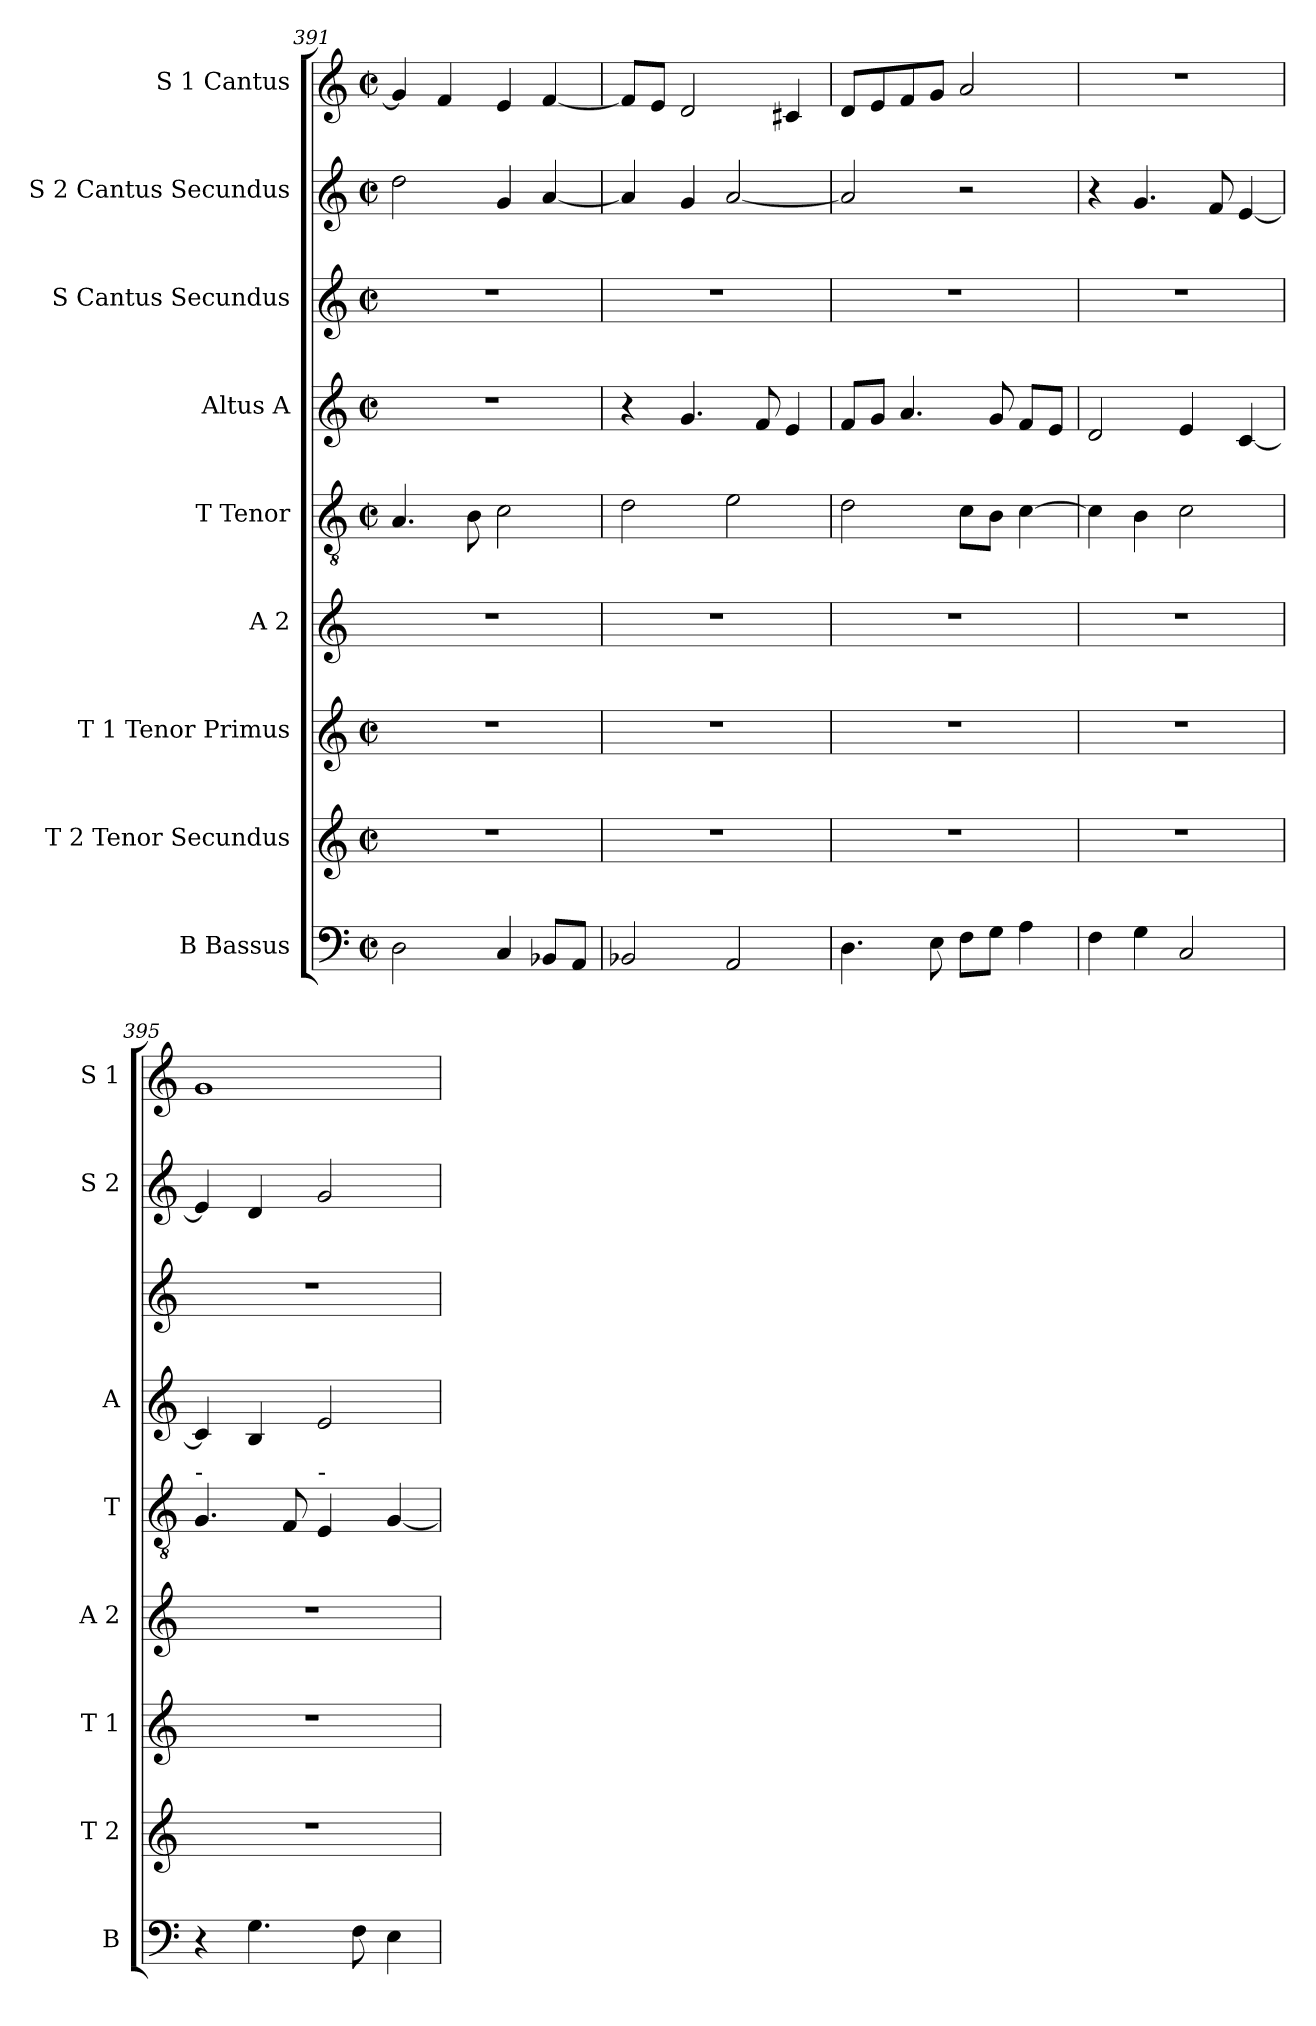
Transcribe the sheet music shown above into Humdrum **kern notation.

**kern	**kern	**kern	**kern	**kern	**kern	**kern	**kern	**kern
*part9	*part8	*part7	*part6	*part5	*part4	*part3	*part2	*part1
*staff9	*staff8	*staff7	*staff6	*staff5	*staff4	*staff3	*staff2	*staff1
*I"B Bassus	*I"T 2 Tenor Secundus	*I"T 1 Tenor Primus	*I"A 2	*I"T Tenor	*I"Altus A	*I"S Cantus Secundus	*I"S 2 Cantus Secundus	*I"S 1 Cantus
*I'B	*I'T 2	*I'T 1	*I'A 2	*I'T	*I'A	*	*I'S 2	*I'S 1
*clefF4	*clefG2	*clefG2	*clefG2	*clefGv2	*clefG2	*clefG2	*clefG2	*clefG2
*k[]	*k[]	*k[]	*k[]	*k[]	*k[]	*k[]	*k[]	*k[]
*C:	*C:	*C:	*C:	*C:	*C:	*C:	*C:	*C:
*M2/2	*M2/2	*M2/2	*	*M2/2	*M2/2	*M2/2	*M2/2	*M2/2
*met(c|)	*met(c|)	*met(c|)	*	*met(c|)	*met(c|)	*met(c|)	*met(c|)	*met(c|)
=391	=391	=391	=391	=391	=391	=391	=391	=391
2D\	1r	1r	1r	4.A/	1r	1r	2dd\	4g/]
.	.	.	.	.	.	.	.	4f/
.	.	.	.	8B\	.	.	.	.
4C/	.	.	.	2c\	.	.	4g/	4e/
8BB-X/L	.	.	.	.	.	.	[<4a/	[<4f/
8AA/J	.	.	.	.	.	.	.	.
=392	=392	=392	=392	=392	=392	=392	=392	=392
2BB-X/	1r	1r	1r	2d\	4r	1r	4a/]	8f/L]
.	.	.	.	.	.	.	.	8e/J
.	.	.	.	.	4.g/	.	4g/	2d/
2AA/	.	.	.	2e\	.	.	[<2a/	.
.	.	.	.	.	8f/	.	.	.
.	.	.	.	.	4e/	.	.	4c#X/
=393	=393	=393	=393	=393	=393	=393	=393	=393
4.D\	1r	1r	1r	2d\	8f/L	1r	2a/]	8d/L
.	.	.	.	.	8g/J	.	.	8e/
.	.	.	.	.	4.a/	.	.	8f/
8E\	.	.	.	.	.	.	.	8g/J
8F\L	.	.	.	8c\L	.	.	2r	2a/
8G\J	.	.	.	8B\J	8g/	.	.	.
4A\	.	.	.	[>4c\	8f/L	.	.	.
.	.	.	.	.	8e/J	.	.	.
=394	=394	=394	=394	=394	=394	=394	=394	=394
4F\	1r	1r	1r	4c\]	2d/	1r	4r	1r
4G\	.	.	.	4B\	.	.	4.g/	.
2C/	.	.	.	2c\	4e/	.	.	.
.	.	.	.	.	.	.	8f/	.
.	.	.	.	.	[<4c/	.	[<4e/	.
!!LO:LB:g=z
=395	=395	=395	=395	=395	=395	=395	=395	=395
!	!	!	!	!LO:TX:a:t=-	!	!	!	!
4r	1r	1r	1r	4.G/	4c/]	1r	4e/]	1g
4.G\	.	.	.	.	4B/	.	4d/	.
.	.	.	.	8F/	.	.	.	.
!	!	!	!	!LO:TX:a:t=-	!	!	!	!
.	.	.	.	4E/	2e/	.	2g/	.
8F\	.	.	.	.	.	.	.	.
4E\	.	.	.	[<4G/	.	.	.	.
=	=	=	=	=	=	=	=	=
*-	*-	*-	*-	*-	*-	*-	*-	*-
